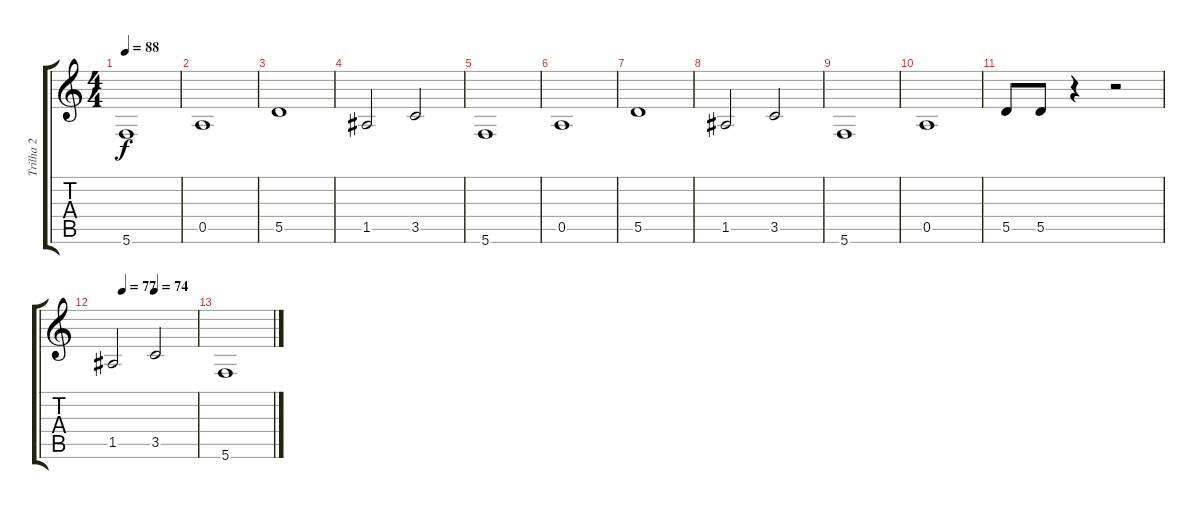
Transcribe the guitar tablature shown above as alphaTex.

\track ("Trilha 2" "Trilha 2") {instrument electricbassfinger}
\staff {score tabs}
\tuning (E4 B3 G3 D3 A2 C2) {hide}
\ts (4 4)
\tempo 88
\clef g2
\ks c
5.6.1{dy f} |
0.5.1 |
5.5.1 |
1.5.2 3.5.2 |
5.6.1 |
0.5.1 |
5.5.1 |
1.5.2 3.5.2 |
5.6.1 |
0.5.1 |
5.5.8 5.5.8 r.4 r.2 |
\tempo (77 0.125)
\tempo (74 0.5)
1.5.2 3.5.2 |
5.6.1
